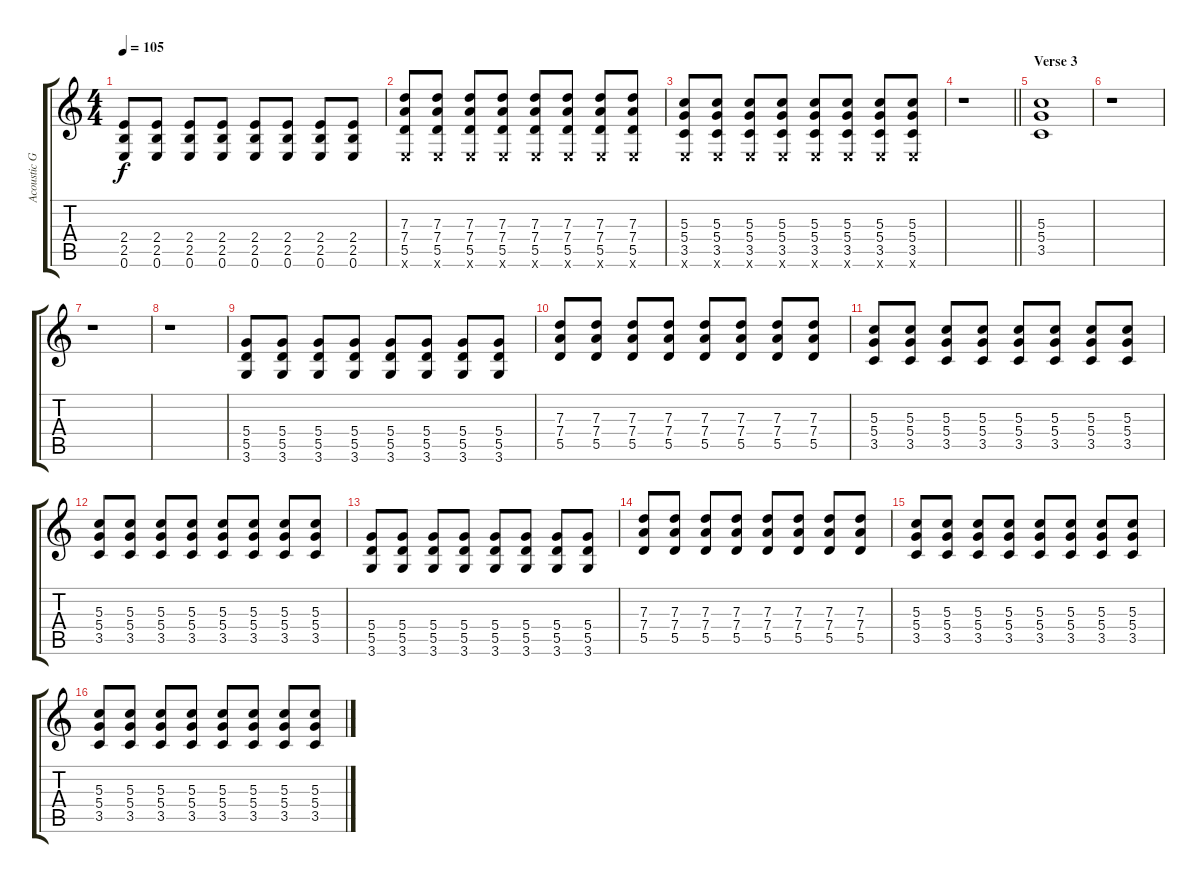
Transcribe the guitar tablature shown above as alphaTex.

\track ("Acoustic Guitar 2" "Acoustic G") {instrument acousticguitarsteel}
\staff {score tabs}
\tuning (E4 B3 G3 D3 A2 E2) {hide}
\ts (4 4)
\tempo 105
\clef g2
\ks c
(2.4 2.5 0.6).8{dy f} (2.4 2.5 0.6).8 (2.4 2.5 0.6).8 (2.4 2.5 0.6).8 (2.4 2.5 0.6).8 (2.4 2.5 0.6).8 (2.4 2.5 0.6).8 (2.4 2.5 0.6).8 |
(7.3 7.4 5.5 0.6{x}).8 (7.3 7.4 5.5 0.6{x}).8 (7.3 7.4 5.5 0.6{x}).8 (7.3 7.4 5.5 0.6{x}).8 (7.3 7.4 5.5 0.6{x}).8 (7.3 7.4 5.5 0.6{x}).8 (7.3 7.4 5.5 0.6{x}).8 (7.3 7.4 5.5 0.6{x}).8 |
(5.3 5.4 3.5 0.6{x}).8 (5.3 5.4 3.5 0.6{x}).8 (5.3 5.4 3.5 0.6{x}).8 (5.3 5.4 3.5 0.6{x}).8 (5.3 5.4 3.5 0.6{x}).8 (5.3 5.4 3.5 0.6{x}).8 (5.3 5.4 3.5 0.6{x}).8 (5.3 5.4 3.5 0.6{x}).8 |
\barLineRight lightlight
r.1 |
\section ("" "Verse 3")
(5.3 5.4 3.5).1 |
r.1 |
r.1 |
r.1 |
(5.4 5.5 3.6).8 (5.4 5.5 3.6).8 (5.4 5.5 3.6).8 (5.4 5.5 3.6).8 (5.4 5.5 3.6).8 (5.4 5.5 3.6).8 (5.4 5.5 3.6).8 (5.4 5.5 3.6).8 |
(7.3 7.4 5.5).8 (7.3 7.4 5.5).8 (7.3 7.4 5.5).8 (7.3 7.4 5.5).8 (7.3 7.4 5.5).8 (7.3 7.4 5.5).8 (7.3 7.4 5.5).8 (7.3 7.4 5.5).8 |
(5.3 5.4 3.5).8 (5.3 5.4 3.5).8 (5.3 5.4 3.5).8 (5.3 5.4 3.5).8 (5.3 5.4 3.5).8 (5.3 5.4 3.5).8 (5.3 5.4 3.5).8 (5.3 5.4 3.5).8 |
(5.3 5.4 3.5).8 (5.3 5.4 3.5).8 (5.3 5.4 3.5).8 (5.3 5.4 3.5).8 (5.3 5.4 3.5).8 (5.3 5.4 3.5).8 (5.3 5.4 3.5).8 (5.3 5.4 3.5).8 |
(5.4 5.5 3.6).8 (5.4 5.5 3.6).8 (5.4 5.5 3.6).8 (5.4 5.5 3.6).8 (5.4 5.5 3.6).8 (5.4 5.5 3.6).8 (5.4 5.5 3.6).8 (5.4 5.5 3.6).8 |
(7.3 7.4 5.5).8 (7.3 7.4 5.5).8 (7.3 7.4 5.5).8 (7.3 7.4 5.5).8 (7.3 7.4 5.5).8 (7.3 7.4 5.5).8 (7.3 7.4 5.5).8 (7.3 7.4 5.5).8 |
(5.3 5.4 3.5).8 (5.3 5.4 3.5).8 (5.3 5.4 3.5).8 (5.3 5.4 3.5).8 (5.3 5.4 3.5).8 (5.3 5.4 3.5).8 (5.3 5.4 3.5).8 (5.3 5.4 3.5).8 |
(5.3 5.4 3.5).8 (5.3 5.4 3.5).8 (5.3 5.4 3.5).8 (5.3 5.4 3.5).8 (5.3 5.4 3.5).8 (5.3 5.4 3.5).8 (5.3 5.4 3.5).8 (5.3 5.4 3.5).8
